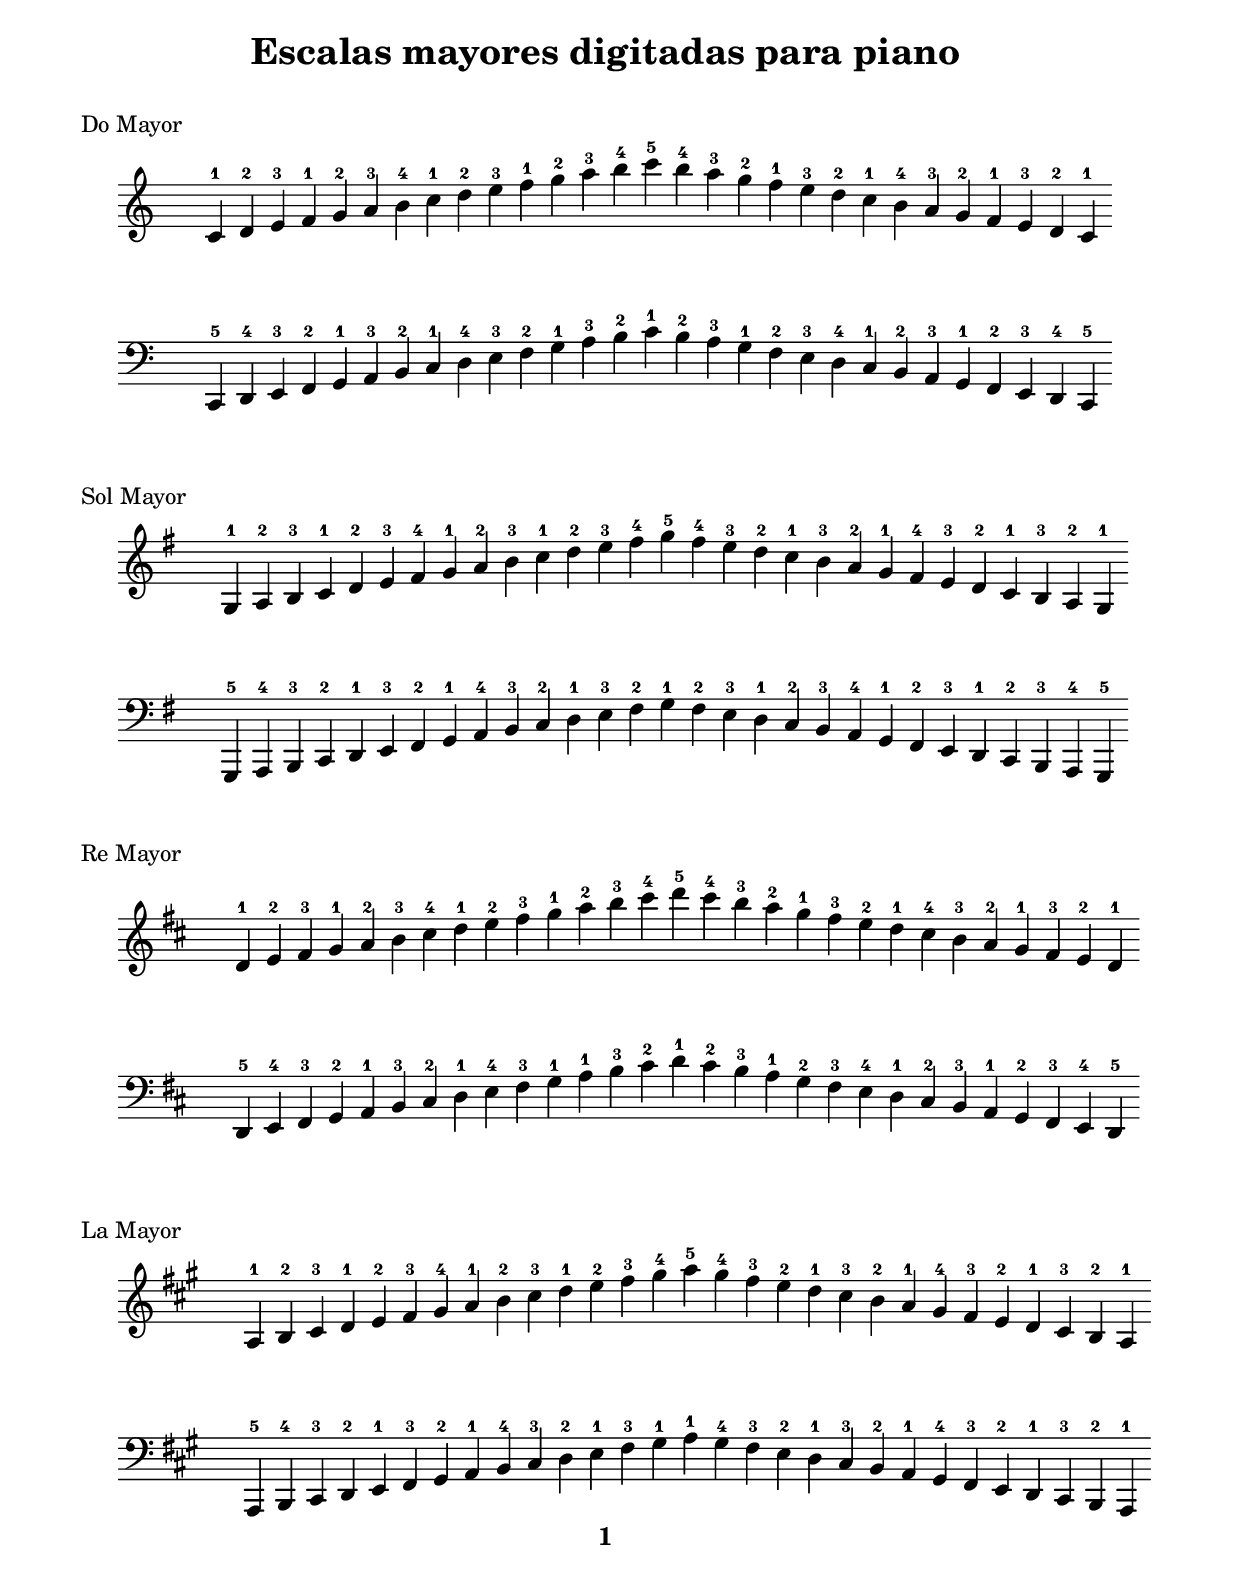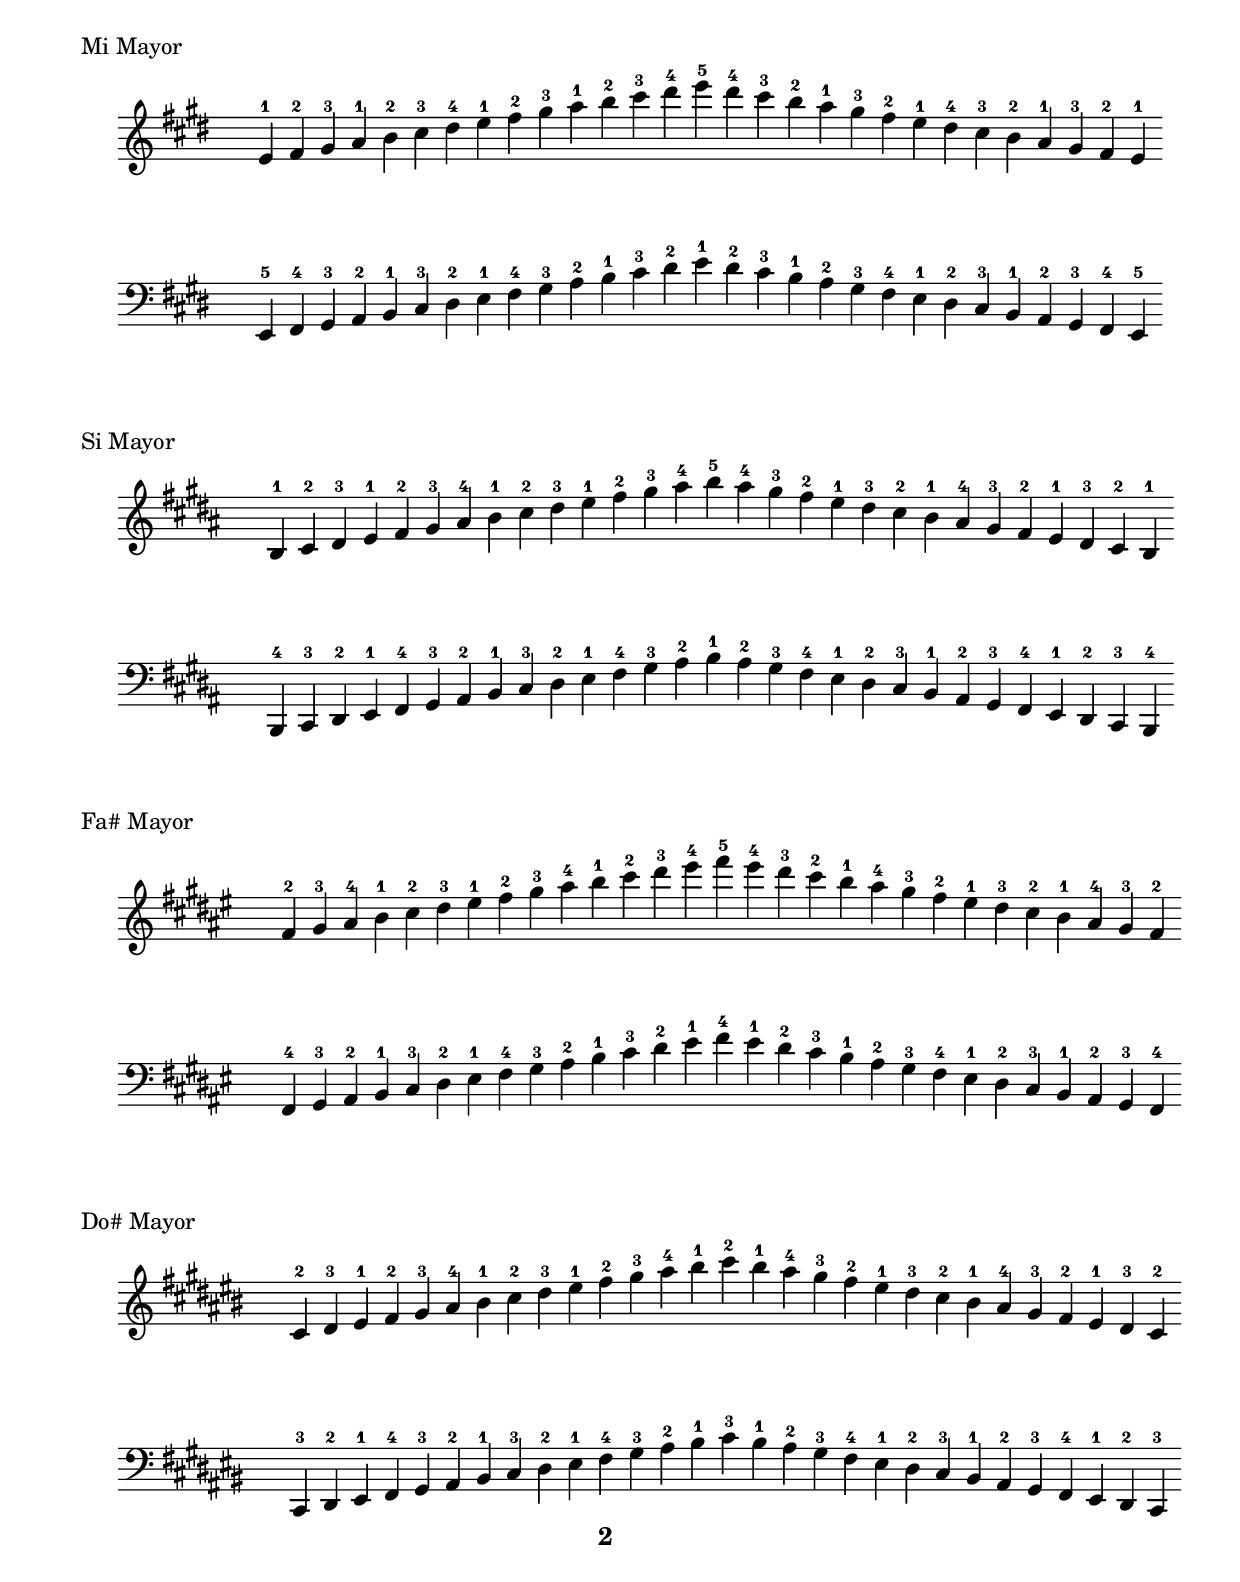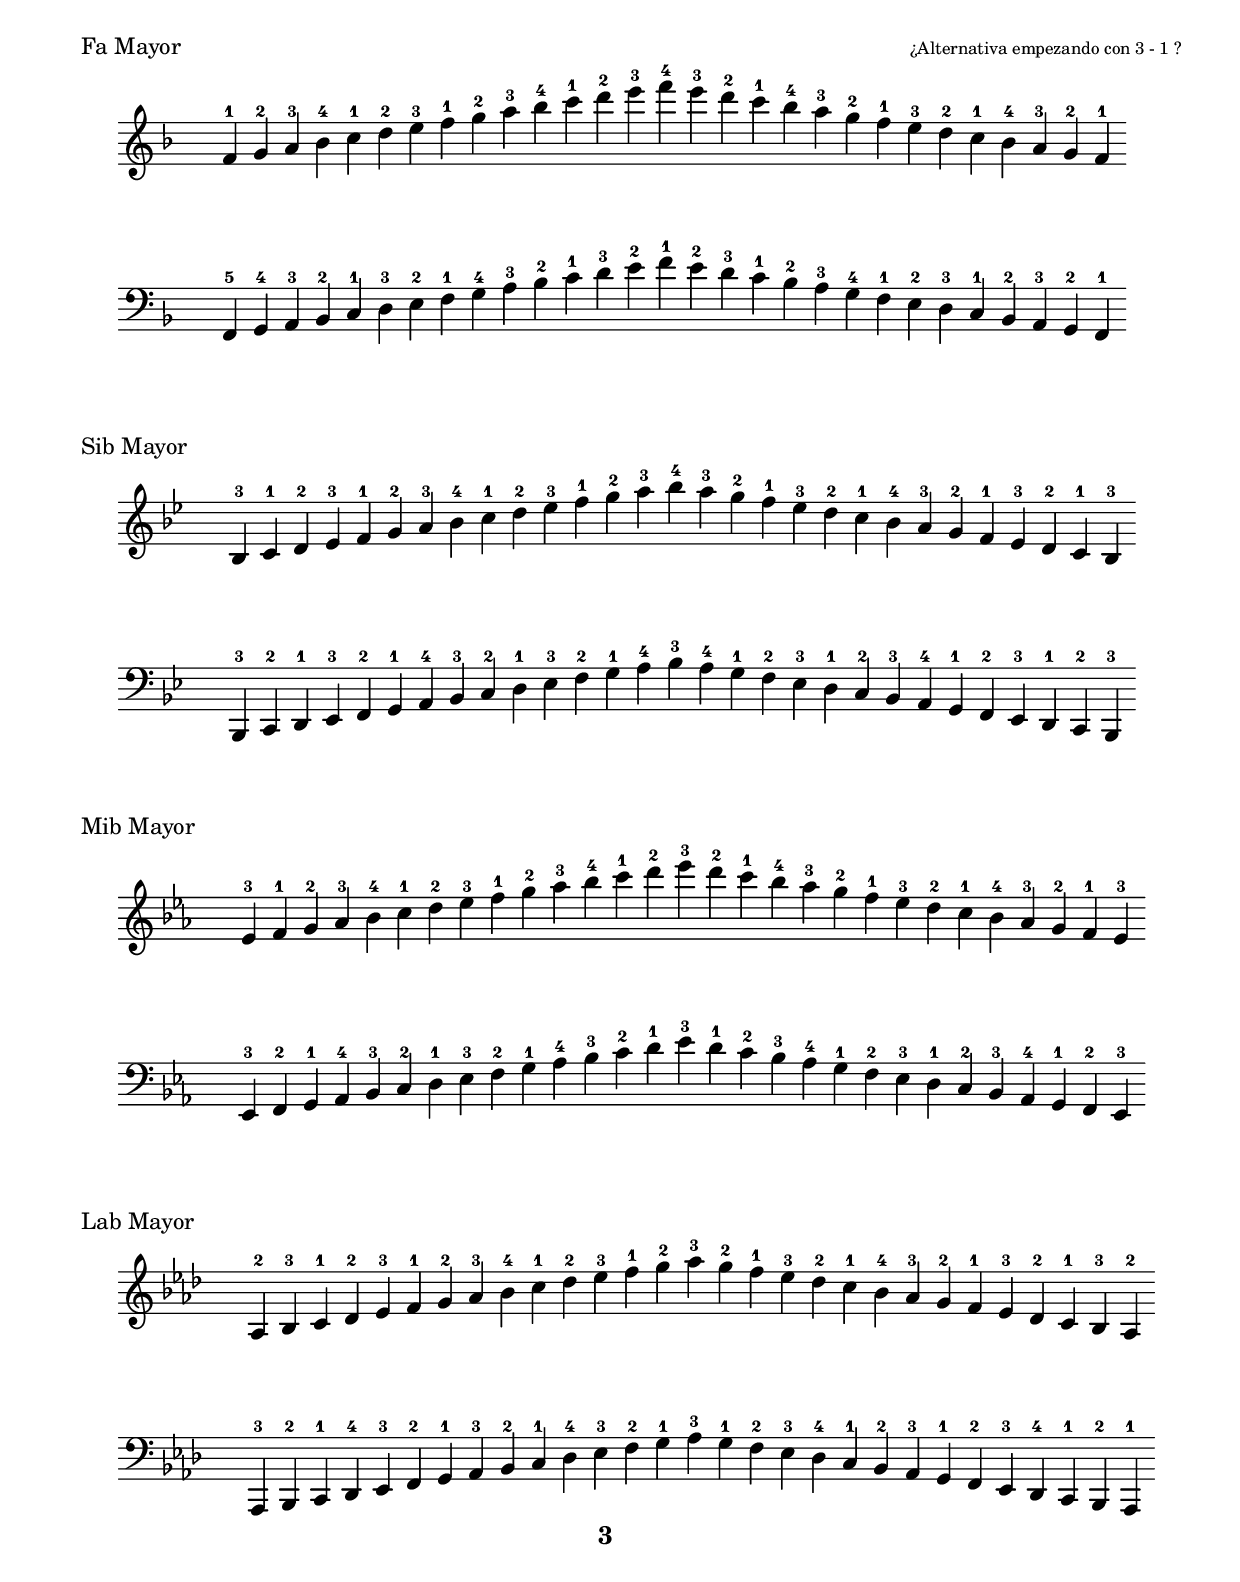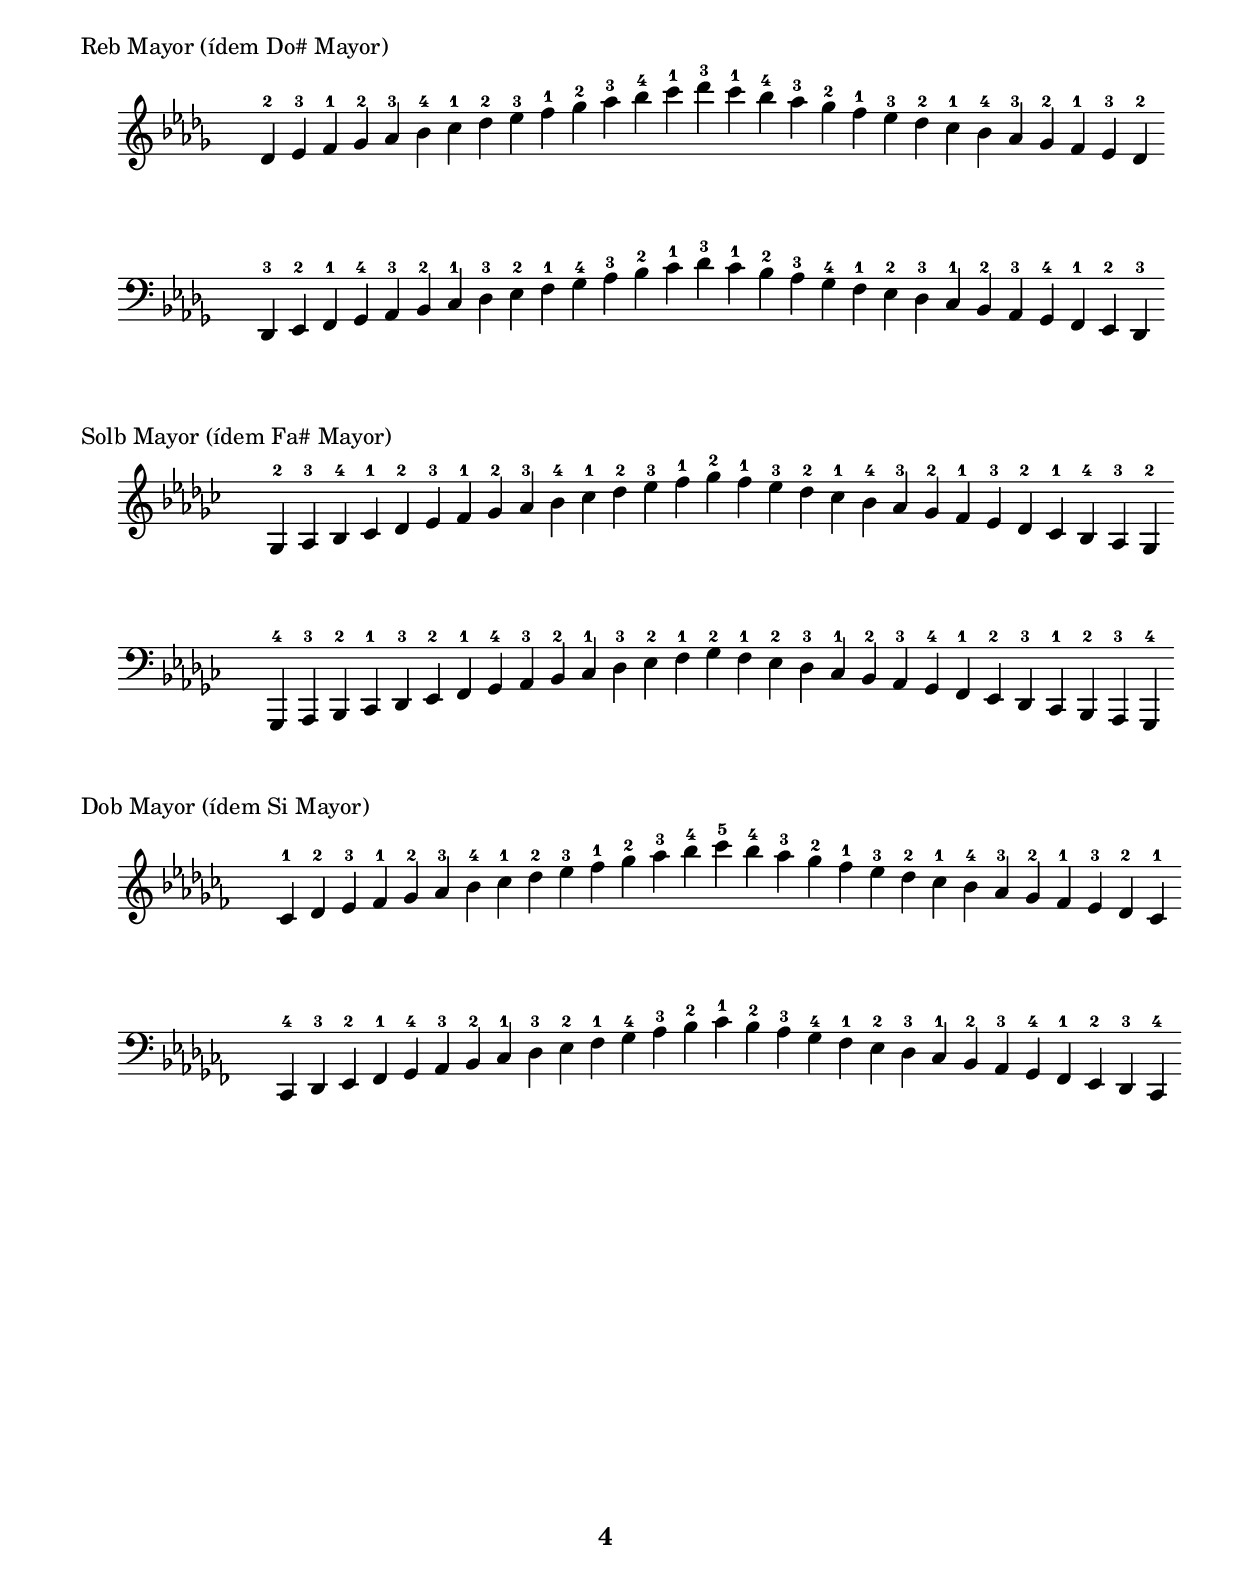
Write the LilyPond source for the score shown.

\version "2.10.13"
\include "espanol.ly"

\paper {
	#(set-default-paper-size "a4")
	before-title-space = 20\mm
	top-margin = 2\cm
	bottom-margin = 2\cm
	left-margin = 0.5\cm
	head-separation = 0.1\cm
	foot-separation = 1\cm
  
  % centers page numbers at the bottom of every page.
  print-page-number = ##t
  print-first-page-number = ##t
  oddHeaderMarkup = \markup \fill-line { " " }
  evenHeaderMarkup = \markup \fill-line { " " }
  oddFooterMarkup = \markup { \fill-line {
     \bold \fontsize #1 \on-the-fly #print-page-number-check-first
     \fromproperty #'page:page-number-string } }
  evenFooterMarkup = \markup { \fill-line {
     \bold \fontsize #1 \on-the-fly #print-page-number-check-first
     \fromproperty #'page:page-number-string } }
     
  %after-title-space = 200\mm
  %between-system-padding = #5.0
  %between-system-space = 0.5\cm
  %ragged-last-bottom = ##f
  %ragged-bottom = ##f
  
  %page-limit-inter-system-space = ##t
  %page-limit-inter-system-space-factor = 3.0
}

\layout {
%    indent = 5.0\cm
}

% ---------------------------------------------------
% ----- Variables con las notas de las escales ------
% ---------------------------------------------------

doMayorClaveSol = \relative do' {
	\clef treble
	\override Staff.TimeSignature #'transparent = ##t
	\cadenzaOn
	do-1 re-2 mi-3 fa-1 sol-2 la-3 si-4 do-1 re-2 mi-3 fa-1 sol-2 la-3 si-4 do-5
	si-4 la-3 sol-2 fa-1 mi-3 re-2 do-1 si-4 la-3 sol-2 fa-1 mi-3 re-2 do-1
}

doMayorClaveFa = \relative do, {
	\clef bass
	\override Staff.TimeSignature #'transparent = ##t
	\cadenzaOn
	do-5 re-4 mi-3 fa-2 sol-1 la-3 si-2 do-1 re-4 mi-3 fa-2 sol-1 la-3 si-2 do-1
	si-2 la-3 sol-1 fa-2 mi-3 re-4 do-1 si-2 la-3 sol-1 fa-2 mi-3 re-4 do-5
}

% ----- Tonalidades con sostenidos -----

solMayorClaveSol = \relative do'{
	\clef treble
	\key sol \major
	\override Staff.TimeSignature #'transparent = ##t
	\cadenzaOn
  sol-1 la-2 si-3 do-1 re-2 mi-3 fas-4 sol-1 la-2 si-3 do-1 re-2 mi-3 fas-4 sol-5
  fas-4 mi-3 re-2 do-1 si-3 la-2 sol-1 fas-4 mi-3 re-2 do-1 si-3 la-2 sol-1
}

solMayorClaveFa = \relative do,{
	\clef bass
	\key sol \major
	\override Staff.TimeSignature #'transparent = ##t
	\cadenzaOn
  sol4-5 la-4 si-3 do-2 re-1 mi-3 fas-2 sol-1 la-4 si-3 do-2 re-1 mi-3 fas-2 sol-1
  fas-2 mi-3 re-1 do-2 si-3 la-4 sol-1 fas-2 mi-3 re-1 do-2 si-3 la-4 sol-5
}

reMayorClaveSol = \relative do'{
	\clef treble
	\key re \major
   \override Staff.TimeSignature #'transparent = ##t
	\cadenzaOn
  re4-1 mi-2 fas-3 sol-1 la-2 si-3 dos-4 re-1 mi-2 fas-3 sol-1 la-2 si-3 dos-4 re-5
  dos-4 si-3 la-2 sol-1 fas-3 mi-2 re-1 dos-4 si-3 la-2 sol-1 fas-3 mi-2 re-1
}

reMayorClaveFa = \relative do,{
	\clef bass
	\key re \major
   \override Staff.TimeSignature #'transparent = ##t
	\cadenzaOn
  re4-5 mi-4 fas-3 sol-2 la-1 si-3 dos-2 re-1 mi-4 fas-3 sol-1 la-1 si-3 dos-2 re-1
  dos-2 si-3 la-1 sol-2 fas-3 mi-4 re-1 dos-2 si-3 la-1 sol-2 fas-3 mi-4 re-5 
}

laMayorClaveSol = \relative do'{
	\clef treble
   \key la \major
  	\override Staff.TimeSignature #'transparent = ##t
	\cadenzaOn
  la4-1 si-2 dos-3 re-1 mi-2 fas-3 sols-4 la-1 si-2 dos-3 re-1 mi-2 fas-3 sols-4 la-5
  sols-4 fas-3 mi-2 re-1 dos-3 si-2 la-1 sols-4 fas-3 mi-2 re-1 dos-3 si-2 la-1
}

laMayorClaveFa = \relative do,{
	\clef bass
	\key la \major
   \override Staff.TimeSignature #'transparent = ##t
	\cadenzaOn
  la4-5 si-4 dos-3 re-2 mi-1 fas-3 sols-2 la-1 si-4 dos-3 re-2 mi-1 fas-3 sols-1 la-1
  sols-4 fas-3 mi-2 re-1 dos-3 si-2 la-1 sols-4 fas-3 mi-2 re-1 dos-3 si-2 la-1
}

miMayorClaveSol = \relative do'{
	\clef treble
	\key mi \major
  	\override Staff.TimeSignature #'transparent = ##t
	\cadenzaOn
  mi4-1 fas-2 sols-3 la-1 si-2 dos-3 res-4 mi-1 fas-2 sols-3 la-1 si-2 dos-3 res-4 mi-5
  res-4 dos-3 si-2 la-1 sols-3 fas-2 mi-1 res-4 dos-3 si-2 la-1 sols-3 fas-2 mi-1
}

miMayorClaveFa = \relative do,{
	\clef bass
	\key mi \major
  	\override Staff.TimeSignature #'transparent = ##t
	\cadenzaOn
  mi4-5 fas-4 sols-3 la-2 si-1 dos-3 res-2 mi-1 fas-4 sols-3 la-2 si-1 dos-3 res-2 mi-1
  res-2 dos-3 si-1 la-2 sols-3 fas-4 mi-1 res-2 dos-3 si-1 la-2 sols-3 fas-4 mi-5
}

siMayorClaveSol = \relative do'{
	\clef treble
	\key si \major
  	\override Staff.TimeSignature #'transparent = ##t
	\cadenzaOn
  si-1 dos-2 res-3 mi-1 fas-2 sols-3 las-4 si-1 dos-2 res-3 mi-1 fas-2 sols-3 las-4 si-5
  las-4 sols-3 fas-2 mi-1 res-3 dos-2 si-1 las-4 sols-3 fas-2 mi-1 res-3 dos-2 si-1
}

siMayorClaveFa = \relative do,{
	\clef bass
	\key si \major
  	\override Staff.TimeSignature #'transparent = ##t
	\cadenzaOn
  si-4 dos-3 res-2 mi-1 fas-4 sols-3 las-2 si-1 dos-3 res-2 mi-1 fas-4 sols-3 las-2 si-1
  las-2 sols-3 fas-4 mi-1 res-2 dos-3 si-1 las-2 sols-3 fas-4 mi-1 res-2 dos-3 si-4
}

faSostenidoMayorClaveSol = \relative do'{
	\clef treble
	\key fas \major
  	\override Staff.TimeSignature #'transparent = ##t
	\cadenzaOn
  fas-2 sols-3 las-4 si-1 dos-2 res-3 mis-1 fas-2 sols-3 las-4 si-1 dos-2 res-3 mis-4 fas-5
  mis-4 res-3 dos-2 si-1 las-4 sols-3 fas-2 mis-1 res-3 dos-2 si-1 las-4 sols-3 fas-2
}

faSostenidoMayorClaveFa = \relative do,{
	\clef bass
	\key fas \major
  	\override Staff.TimeSignature #'transparent = ##t
	\cadenzaOn
  fas-4 sols-3 las-2 si-1 dos-3 res-2 mis-1 fas-4 sols-3 las-2 si-1 dos-3 res-2 mis-1 fas-4
  mis-1 res-2 dos-3 si-1 las-2 sols-3 fas-4 mis-1 res-2 dos-3 si-1 las-2 sols-3 fas-4
}

doSostenidoMayorClaveSol = \relative do'{
	\clef treble
	\key dos \major
  	\override Staff.TimeSignature #'transparent = ##t
	\cadenzaOn
  dos-2 res-3 mis-1 fas-2 sols-3 las-4 sis-1 dos-2 res-3 mis-1 fas-2 sols-3 las-4 sis-1 dos-2
  sis-1 las-4 sols-3 fas-2 mis-1 res-3 dos-2 sis-1 las-4 sols-3 fas-2 mis-1 res-3 dos-2
}

doSostenidoMayorClaveFa = \relative do,{
	\clef bass
	\key dos \major
  	\override Staff.TimeSignature #'transparent = ##t
	\cadenzaOn
  dos-3 res-2 mis-1 fas-4 sols-3 las-2 sis-1 dos-3 res-2 mis-1 fas-4 sols-3 las-2 sis-1 dos-3
  sis-1 las-2 sols-3 fas-4 mis-1 res-2 dos-3 sis-1 las-2 sols-3 fas-4 mis-1 res-2 dos-3
}

% ----- Tonalidades con bemoles -----

faMayorClaveSol = \relative do'{
	\clef treble
	\key fa \major
	\override Staff.TimeSignature #'transparent = ##t
	\cadenzaOn
  fa-1 sol-2 la-3 sib-4 do-1 re-2 mi-3 fa-1 sol-2 la-3 sib-4 do-1 re-2 mi-3 fa-4
  mi-3 re-2 do-1 sib-4 la-3 sol-2 fa-1 mi-3 re-2 do-1 sib-4 la-3 sol-2 fa-1
}

faMayorClaveFa = \relative do,{
	\clef bass
	\key fa \major
	\override Staff.TimeSignature #'transparent = ##t
	\cadenzaOn
  fa-5 sol-4 la-3 sib-2 do-1 re-3 mi-2 fa-1 sol-4 la-3 sib-2 do-1 re-3 mi-2 fa-1
  mi-2 re-3 do-1 sib-2 la-3 sol-4 fa-1 mi-2 re-3 do-1 sib-2 la-3 sol-2 fa-1
}

sibMayorClaveSol = \relative do' {
	\clef treble
	\key sib \major
	\override Staff.TimeSignature #'transparent = ##t
	\cadenzaOn
	sib-3 do-1 re-2 mib-3 fa-1 sol-2 la-3 sib-4 do-1 re-2 mib-3 fa-1 sol-2 la-3 sib-4
	la-3 sol-2 fa-1 mib-3 re-2 do-1 sib-4 la-3 sol-2 fa-1 mib-3 re-2 do-1 sib-3
}

sibMayorClaveFa = \relative do, {
	\clef bass
	\key sib \major
   \override Staff.TimeSignature #'transparent = ##t
	\cadenzaOn
	sib-3 do-2 re-1 mib-3 fa-2 sol-1 la-4 sib-3 do-2 re-1 mib-3 fa-2 sol-1 la-4 sib-3
	la-4 sol-1 fa-2 mib-3 re-1 do-2 sib-3 la-4 sol-1 fa-2 mib-3 re-1 do-2 sib-3
}

mibMayorClaveSol = \relative do'{
	\clef treble
	\key mib \major
	\override Staff.TimeSignature #'transparent = ##t
	\cadenzaOn
   mib-3 fa-1 sol-2 lab-3 sib-4 do-1 re-2 mib-3 fa-1 sol-2 lab-3 sib-4 do-1 re-2 mib-3
   re-2 do-1 sib-4 lab-3 sol-2 fa-1 mib-3 re-2 do-1 sib-4 lab-3 sol-2 fa-1 mib-3
}

mibMayorClaveFa = \relative do,{
	\clef bass
	\key mib \major
	\override Staff.TimeSignature #'transparent = ##t
	\cadenzaOn
   mib-3 fa-2 sol-1 lab-4 sib-3 do-2 re-1 mib-3 fa-2 sol-1 lab-4 sib-3 do-2 re-1 mib-3
   re-1 do-2 sib-3 lab-4 sol-1 fa-2 mib-3 re-1 do-2 sib-3 lab-4 sol-1 fa-2 mib-3
}

labMayorClaveSol = \relative do' {
	\clef treble
	\key lab \major
	\override Staff.TimeSignature #'transparent = ##t
	\cadenzaOn
	lab-2 sib-3 do-1 reb-2 mib-3 fa-1 sol-2 lab-3 sib-4 do-1 reb-2 mib-3 fa-1 sol-2 lab-3
	sol-2 fa-1 mib-3 reb-2 do-1 sib-4 lab-3 sol-2 fa-1 mib-3 reb-2 do-1 sib-3 lab-2
}

labMayorClaveFa = \relative do, {
	\clef bass
	\key lab \major
   \override Staff.TimeSignature #'transparent = ##t
	\cadenzaOn
	lab-3 sib-2 do-1 reb-4 mib-3 fa-2 sol-1 lab-3 sib-2 do-1 reb-4 mib-3 fa-2 sol-1 lab-3
	sol-1 fa-2 mib-3 reb-4 do-1 sib-2 lab-3 sol-1 fa-2 mib-3 reb-4 do-1 sib-2 lab-1
}

rebMayorClaveSol = \relative do'{
	\clef treble
	\key reb \major
	\override Staff.TimeSignature #'transparent = ##t
	\cadenzaOn
   reb-2 mib-3 fa-1 solb-2 lab-3 sib-4 do-1 reb-2 mib-3 fa-1 solb-2 lab-3 sib-4 do-1 reb-3
   do-1 sib-4 lab-3 solb-2 fa-1 mib-3 reb-2 do-1 sib-4 lab-3 solb-2 fa-1 mib-3 reb-2
}

rebMayorClaveFa = \relative do,{
	\clef bass
	\key reb \major
	\override Staff.TimeSignature #'transparent = ##t
	\cadenzaOn
   reb-3 mib-2 fa-1 solb-4 lab-3 sib-2 do-1 reb-3 mib-2 fa-1 solb-4 lab-3 sib-2 do-1 reb-3
   do-1 sib-2 lab-3 solb-4 fa-1 mib-2 reb-3 do-1 sib-2 lab-3 solb-4 fa-1 mib-2 reb-3
}

solbMayorClaveSol = \relative do' {
	\clef treble
	\key solb \major
	\override Staff.TimeSignature #'transparent = ##t
	\cadenzaOn
	solb-2 lab-3 sib-4 dob-1 reb-2 mib-3 fa-1 solb-2 lab-3 sib-4 dob-1 reb-2 mib-3 fa-1 solb-2
	fa-1 mib-3 reb-2 dob-1 sib-4 lab-3 solb-2 fa-1 mib-3 reb-2 dob-1 sib-4 lab-3 solb-2
}

solbMayorClaveFa = \relative do, {
	\clef bass
	\key solb \major
   \override Staff.TimeSignature #'transparent = ##t
	\cadenzaOn
	solb-4 lab-3 sib-2 dob-1 reb-3 mib-2 fa-1 solb-4 lab-3 sib-2 dob-1 reb-3 mib-2 fa-1 solb-2
	fa-1 mib-2 reb-3 dob-1 sib-2 lab-3 solb-4 fa-1 mib-2 reb-3 dob-1 sib-2 lab-3 solb-4
}

dobMayorClaveSol = \relative do'{
	\clef treble
	\key dob \major
	\override Staff.TimeSignature #'transparent = ##t
	\cadenzaOn
   dob-1 reb-2 mib-3 fab-1 solb-2 lab-3 sib-4 dob-1 reb-2 mib-3 fab-1 solb-2 lab-3 sib-4 dob-5
   sib-4 lab-3 solb-2 fab-1 mib-3 reb-2 dob-1 sib-4 lab-3 solb-2 fab-1 mib-3 reb-2 dob-1
}

dobMayorClaveFa = \relative do,{
	\clef bass
	\key dob \major
	\override Staff.TimeSignature #'transparent = ##t
	\cadenzaOn
   dob-4 reb-3 mib-2 fab-1 solb-4 lab-3 sib-2 dob-1 reb-3 mib-2 fab-1 solb-4 lab-3 sib-2 dob-1
   sib-2 lab-3 solb-4 fab-1 mib-2 reb-3 dob-1 sib-2 lab-3 solb-4 fab-1 mib-2 reb-3 dob-4
}

% --------------------------------------
% ----- Organizacion del documento -----
% --------------------------------------

\book {
  \header { 
  	title = \markup \center-column { "Escalas mayores digitadas para piano" " " }
  }
    
  % ------ Pagina 1 -------
  \score {
    \doMayorClaveSol
    \header { piece = "        Do Mayor" }
  }
  \score {
    \doMayorClaveFa
  }

  \score {
    \solMayorClaveSol
    \header { piece = "        Sol Mayor" }
  }
  \score {
    \solMayorClaveFa
  }
  
  \score {
    \reMayorClaveSol
    \header { piece = "        Re Mayor" }
  }
  \score {
    \reMayorClaveFa
  }

  \score {
    \laMayorClaveSol
    \header { piece = "        La Mayor" }
  }
  \score {
    \laMayorClaveFa
  }
  \pageBreak
  
  % ------ Pagina 2 -------
  \score {
    \miMayorClaveSol
    \header { piece = "        Mi Mayor" }
  }
  \score {
    \miMayorClaveFa
  }

  \score {
    \siMayorClaveSol
    \header { piece = "        Si Mayor" }
  }
  \score {
    \siMayorClaveFa
  }
  
  \score {
    \faSostenidoMayorClaveSol
    \header { piece = "        Fa# Mayor" }
  }
  \score {
    \faSostenidoMayorClaveFa
  }

  \score {
    \doSostenidoMayorClaveSol
    \header { piece = "        Do# Mayor" }
  }
  \score {
    \doSostenidoMayorClaveFa
  }
  \pageBreak
  
  % ------ Pagina 3 -------
  \score {
    \faMayorClaveSol
    \header { piece = "        Fa Mayor"
              opus = \markup { \fontsize #-2.5 	"¿Alternativa empezando con 3 - 1 ?" }
    }
  }
  \score {
    \faMayorClaveFa
  }

  \score {
    \sibMayorClaveSol
    \header { piece = "        Sib Mayor" }
  }
  \score {
    \sibMayorClaveFa
  }
  
  \score {
    \mibMayorClaveSol
    \header { piece = "        Mib Mayor" }
  }
  \score {
    \mibMayorClaveFa
  }
  
  \score {
    \labMayorClaveSol
    \header { piece = "        Lab Mayor" }
  }
  \score {
    \labMayorClaveFa
  }
  \pageBreak
  
  % ------ Pagina 4 -------
  \score {
    \rebMayorClaveSol
    \header { piece = "        Reb Mayor (ídem Do# Mayor)" }
  }
  \score {
    \rebMayorClaveFa
  }

  \score {
    \solbMayorClaveSol
    \header { piece = "        Solb Mayor (ídem Fa# Mayor)" }
  }
  \score {
    \solbMayorClaveFa
  }

  \score {
    \dobMayorClaveSol
    \header { piece = "        Dob Mayor (ídem Si Mayor)" }
  }
  \score {
    \dobMayorClaveFa
  }
}